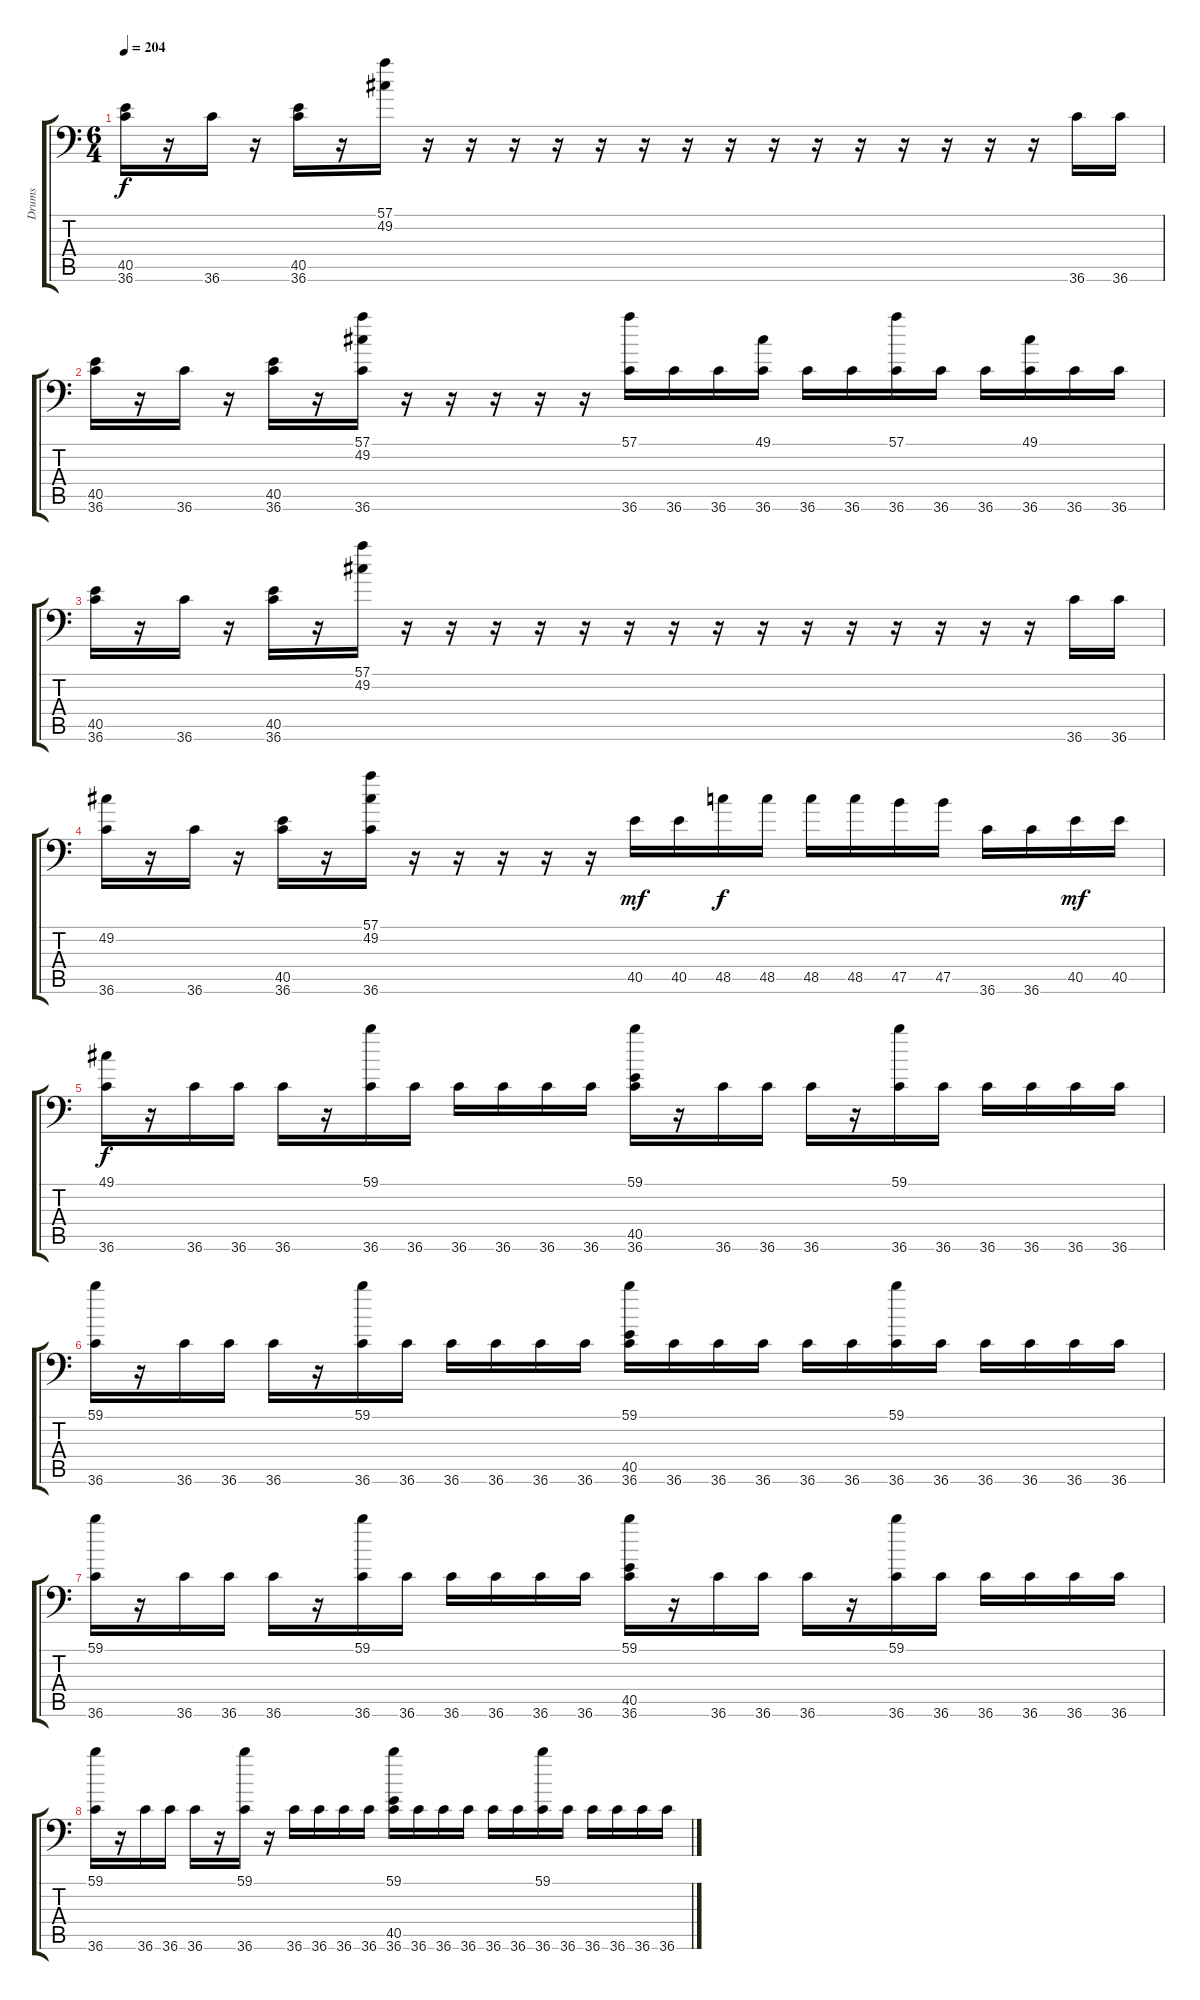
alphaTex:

\track ("Drums" "Drums") {instrument acousticgrandpiano}
\staff {score tabs}
\tuning (C-1 C-1 C-1 C-1 C-1 C-1) {hide}
\ts (6 4)
\tempo 204
\clef f4
\ks c
(40.5 36.6).16{dy f} r.16 36.6.16 r.16 (40.5 36.6).16 r.16 (57.1 49.2).16 r.16 r.16 r.16 r.16 r.16 r.16 r.16 r.16 r.16 r.16 r.16 r.16 r.16 r.16 r.16 36.6.16 36.6.16 |
(40.5 36.6).16 r.16 36.6.16 r.16 (40.5 36.6).16 r.16 (57.1 49.2 36.6).16 r.16 r.16 r.16 r.16 r.16 (57.1 36.6).16 36.6.16 36.6.16 (49.1 36.6).16 36.6.16 36.6.16 (57.1 36.6).16 36.6.16 36.6.16 (49.1 36.6).16 36.6.16 36.6.16 |
(40.5 36.6).16 r.16 36.6.16 r.16 (40.5 36.6).16 r.16 (57.1 49.2).16 r.16 r.16 r.16 r.16 r.16 r.16 r.16 r.16 r.16 r.16 r.16 r.16 r.16 r.16 r.16 36.6.16 36.6.16 |
(49.2 36.6).16 r.16 36.6.16 r.16 (40.5 36.6).16 r.16 (57.1 49.2 36.6).16 r.16 r.16 r.16 r.16 r.16 40.5.16{dy mf} 40.5.16 48.5.16{dy f} 48.5.16 48.5.16 48.5.16 47.5.16 47.5.16 36.6.16 36.6.16 40.5.16{dy mf} 40.5.16 |
(49.1 36.6).16{dy f} r.16 36.6.16 36.6.16 36.6.16 r.16 (59.1 36.6).16 36.6.16 36.6.16 36.6.16 36.6.16 36.6.16 (59.1 40.5 36.6).16 r.16 36.6.16 36.6.16 36.6.16 r.16 (59.1 36.6).16 36.6.16 36.6.16 36.6.16 36.6.16 36.6.16 |
(59.1 36.6).16 r.16 36.6.16 36.6.16 36.6.16 r.16 (59.1 36.6).16 36.6.16 36.6.16 36.6.16 36.6.16 36.6.16 (59.1 40.5 36.6).16 36.6.16 36.6.16 36.6.16 36.6.16 36.6.16 (59.1 36.6).16 36.6.16 36.6.16 36.6.16 36.6.16 36.6.16 |
(59.1 36.6).16 r.16 36.6.16 36.6.16 36.6.16 r.16 (59.1 36.6).16 36.6.16 36.6.16 36.6.16 36.6.16 36.6.16 (59.1 40.5 36.6).16 r.16 36.6.16 36.6.16 36.6.16 r.16 (59.1 36.6).16 36.6.16 36.6.16 36.6.16 36.6.16 36.6.16 |
(59.1 36.6).16 r.16 36.6.16 36.6.16 36.6.16 r.16 (59.1 36.6).16 r.16 36.6.16 36.6.16 36.6.16 36.6.16 (59.1 40.5 36.6).16 36.6.16 36.6.16 36.6.16 36.6.16 36.6.16 (59.1 36.6).16 36.6.16 36.6.16 36.6.16 36.6.16 36.6.16
